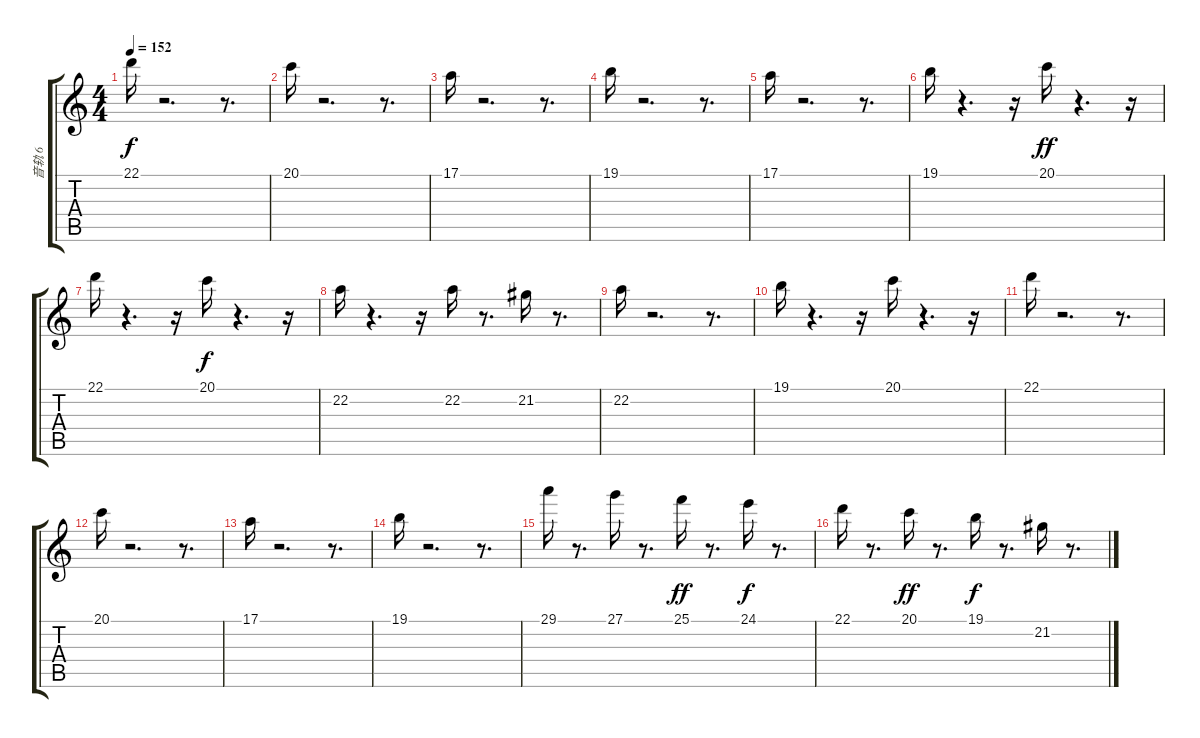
\track ("音轨 6" "音轨 6") {instrument fx3crystal}
\staff {score tabs}
\tuning (E4 B3 G3 D3 A2 E2) {hide}
\ts (4 4)
\tempo 152
\clef g2
\ks c
22.1.16{dy f} r.2{d} r.8{d} |
20.1.16 r.2{d} r.8{d} |
17.1.16 r.2{d} r.8{d} |
19.1.16 r.2{d} r.8{d} |
17.1.16 r.2{d} r.8{d} |
19.1.16 r.4{d} r.16 20.1.16{dy ff} r.4{d} r.16 |
22.1.16 r.4{d} r.16 20.1.16{dy f} r.4{d} r.16 |
22.2.16 r.4{d} r.16 22.2.16 r.8{d} 21.2.16 r.8{d} |
22.2.16 r.2{d} r.8{d} |
19.1.16 r.4{d} r.16 20.1.16 r.4{d} r.16 |
22.1.16 r.2{d} r.8{d} |
20.1.16 r.2{d} r.8{d} |
17.1.16 r.2{d} r.8{d} |
19.1.16 r.2{d} r.8{d} |
29.1.16 r.8{d} 27.1.16 r.8{d} 25.1.16{dy ff} r.8{d} 24.1.16{dy f} r.8{d} |
22.1.16 r.8{d} 20.1.16{dy ff} r.8{d} 19.1.16{dy f} r.8{d} 21.2.16 r.8{d}
